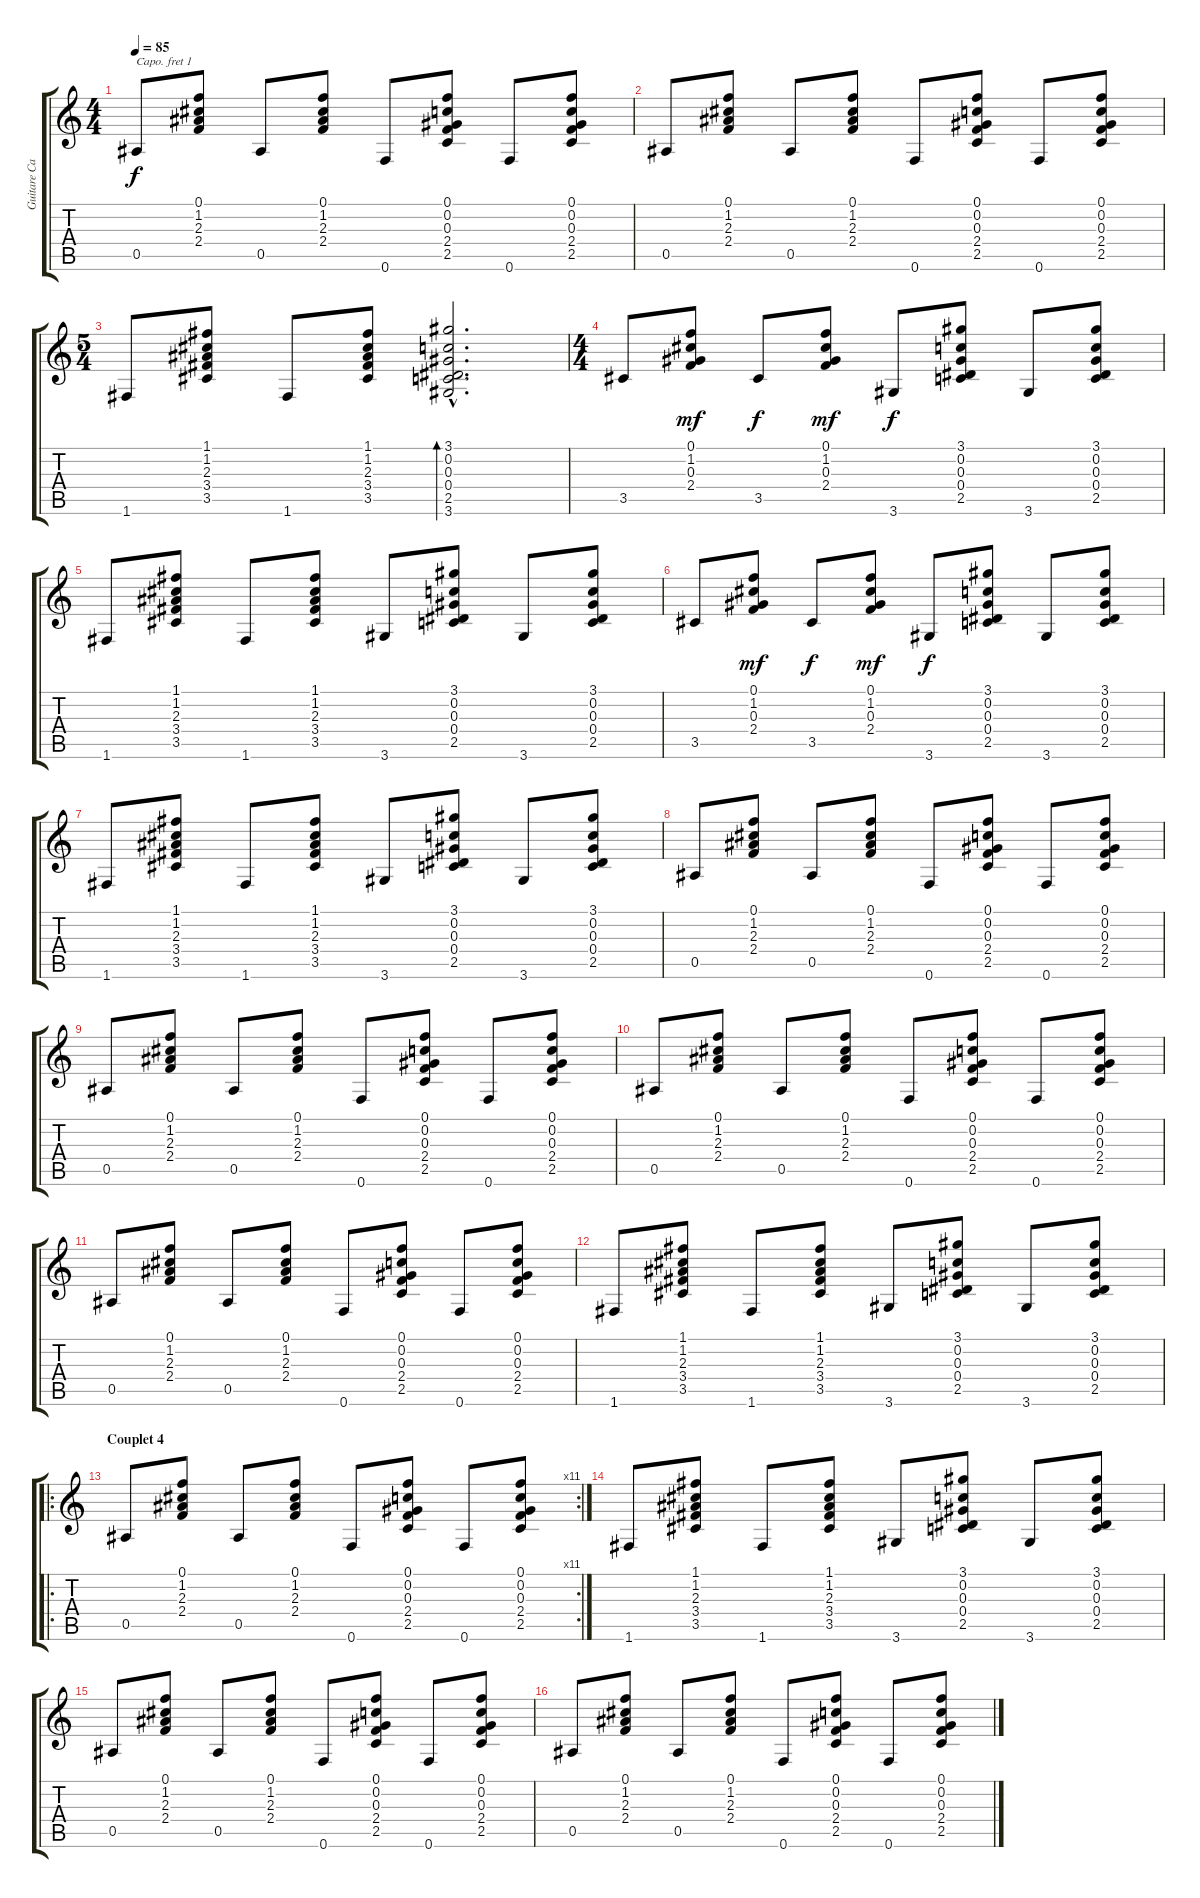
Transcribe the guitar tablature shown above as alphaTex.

\track ("Guitare Capo 1" "Guitare Ca") {instrument acousticguitarsteel}
\staff {score tabs}
\capo 1
\tuning (E4 B3 G3 D3 A2 E2) {hide}
\ts (4 4)
\tempo 85
\clef g2
\ks c
0.5.8{dy f} (0.1 1.2 2.3 2.4).8 0.5.8 (0.1 1.2 2.3 2.4).8 0.6.8 (0.1 0.2 0.3 2.4 2.5).8 0.6.8 (0.1 0.2 0.3 2.4 2.5).8 |
0.5.8 (0.1 1.2 2.3 2.4).8 0.5.8 (0.1 1.2 2.3 2.4).8 0.6.8 (0.1 0.2 0.3 2.4 2.5).8 0.6.8 (0.1 0.2 0.3 2.4 2.5).8 |
\ts (5 4)
1.6.8 (1.1 1.2 2.3 3.4 3.5).8 1.6.8 (1.1 1.2 2.3 3.4 3.5).8 (3.1{hac} 0.2{hac} 0.3{hac} 0.4{hac} 2.5{hac} 3.6{hac}).2{d bd 60} |
\ts (4 4)
3.5.8 (0.1 1.2 0.3 2.4).8{dy mf} 3.5.8{dy f} (0.1 1.2 0.3 2.4).8{dy mf} 3.6.8{dy f} (3.1 0.2 0.3 0.4 2.5).8 3.6.8 (3.1 0.2 0.3 0.4 2.5).8 |
1.6.8 (1.1 1.2 2.3 3.4 3.5).8 1.6.8 (1.1 1.2 2.3 3.4 3.5).8 3.6.8 (3.1 0.2 0.3 0.4 2.5).8 3.6.8 (3.1 0.2 0.3 0.4 2.5).8 |
3.5.8 (0.1 1.2 0.3 2.4).8{dy mf} 3.5.8{dy f} (0.1 1.2 0.3 2.4).8{dy mf} 3.6.8{dy f} (3.1 0.2 0.3 0.4 2.5).8 3.6.8 (3.1 0.2 0.3 0.4 2.5).8 |
1.6.8 (1.1 1.2 2.3 3.4 3.5).8 1.6.8 (1.1 1.2 2.3 3.4 3.5).8 3.6.8 (3.1 0.2 0.3 0.4 2.5).8 3.6.8 (3.1 0.2 0.3 0.4 2.5).8 |
0.5.8 (0.1 1.2 2.3 2.4).8 0.5.8 (0.1 1.2 2.3 2.4).8 0.6.8 (0.1 0.2 0.3 2.4 2.5).8 0.6.8 (0.1 0.2 0.3 2.4 2.5).8 |
0.5.8 (0.1 1.2 2.3 2.4).8 0.5.8 (0.1 1.2 2.3 2.4).8 0.6.8 (0.1 0.2 0.3 2.4 2.5).8 0.6.8 (0.1 0.2 0.3 2.4 2.5).8 |
0.5.8 (0.1 1.2 2.3 2.4).8 0.5.8 (0.1 1.2 2.3 2.4).8 0.6.8 (0.1 0.2 0.3 2.4 2.5).8 0.6.8 (0.1 0.2 0.3 2.4 2.5).8 |
0.5.8 (0.1 1.2 2.3 2.4).8 0.5.8 (0.1 1.2 2.3 2.4).8 0.6.8 (0.1 0.2 0.3 2.4 2.5).8 0.6.8 (0.1 0.2 0.3 2.4 2.5).8 |
1.6.8 (1.1 1.2 2.3 3.4 3.5).8 1.6.8 (1.1 1.2 2.3 3.4 3.5).8 3.6.8 (3.1 0.2 0.3 0.4 2.5).8 3.6.8 (3.1 0.2 0.3 0.4 2.5).8 |
\ro
\rc 11
\section ("" "Couplet 4")
0.5.8 (0.1 1.2 2.3 2.4).8 0.5.8 (0.1 1.2 2.3 2.4).8 0.6.8 (0.1 0.2 0.3 2.4 2.5).8 0.6.8 (0.1 0.2 0.3 2.4 2.5).8 |
1.6.8 (1.1 1.2 2.3 3.4 3.5).8 1.6.8 (1.1 1.2 2.3 3.4 3.5).8 3.6.8 (3.1 0.2 0.3 0.4 2.5).8 3.6.8 (3.1 0.2 0.3 0.4 2.5).8 |
0.5.8 (0.1 1.2 2.3 2.4).8 0.5.8 (0.1 1.2 2.3 2.4).8 0.6.8 (0.1 0.2 0.3 2.4 2.5).8 0.6.8 (0.1 0.2 0.3 2.4 2.5).8 |
0.5.8 (0.1 1.2 2.3 2.4).8 0.5.8 (0.1 1.2 2.3 2.4).8 0.6.8 (0.1 0.2 0.3 2.4 2.5).8 0.6.8 (0.1 0.2 0.3 2.4 2.5).8
